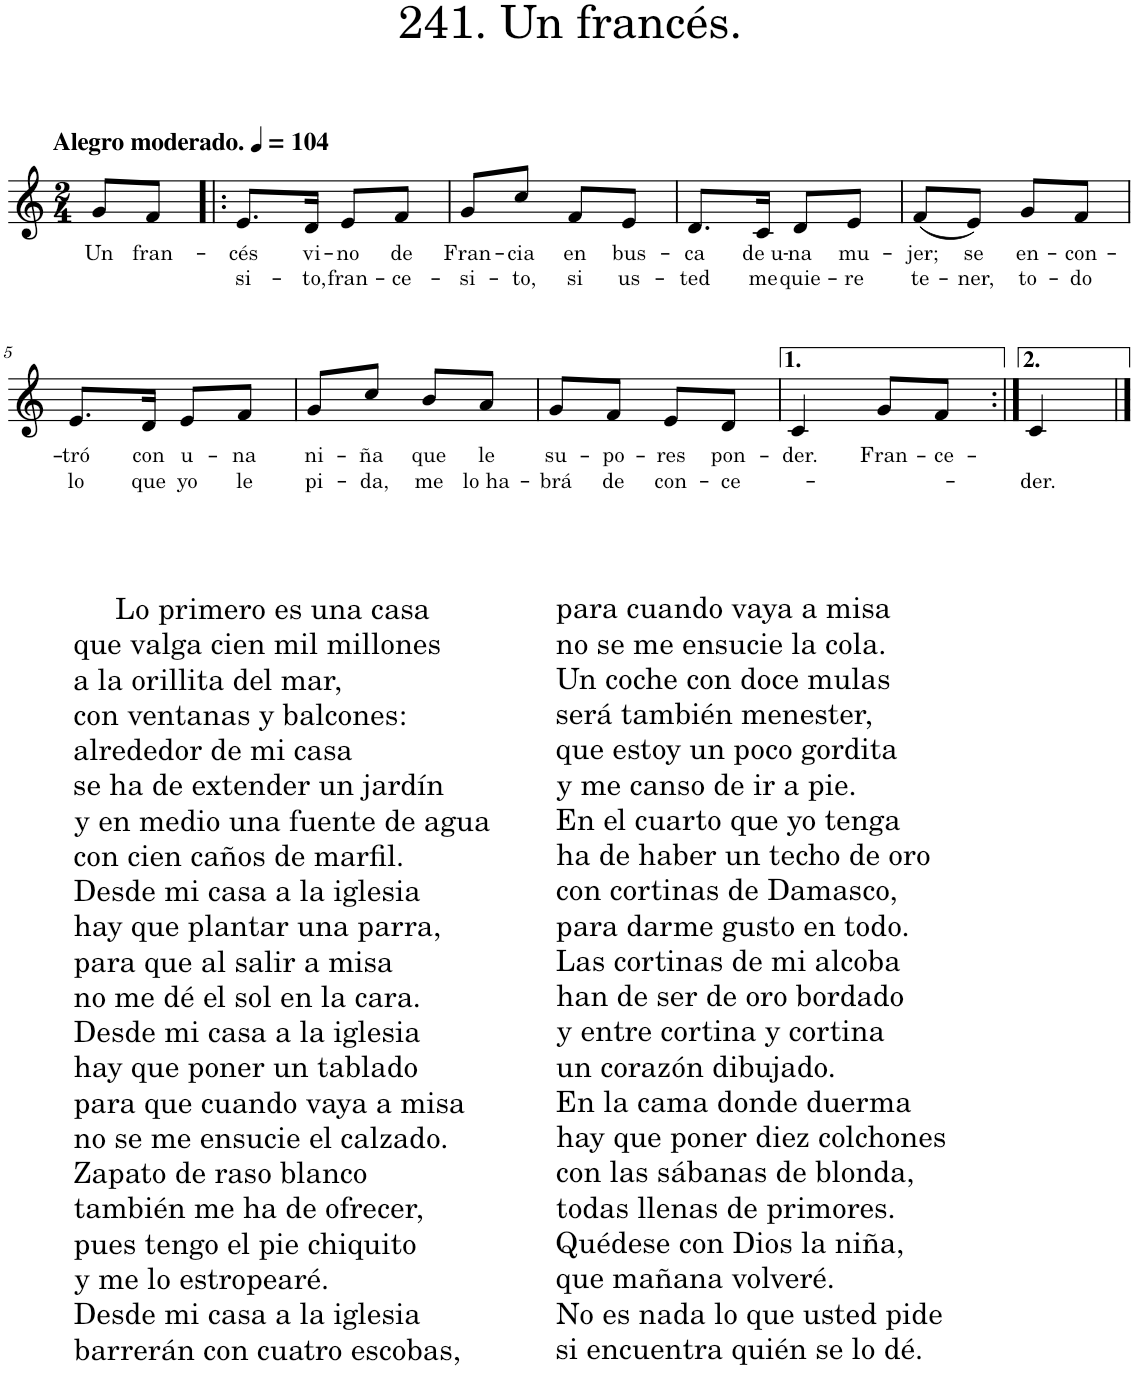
**kern	**text	**text
*part1	*part1	*part1
*staff1	*staff1	*staff1
*I"Piano	*	*
*I'Pno.	*	*
*clefG2	*	*
*k[]	*	*
*M2/4	*	*
*MM104	*	*
=	=	=
!LO:TX:a:B:t=Alegro moderado.	!	!
!	!LO:LY:b	!
8g/L	Un	.
!	!LO:LY:b	!
8f/J	fran-	.
=1!|:	=1!|:	=1!|:
!	!LO:LY:b	!LO:LY:b
8.e/L	-cés	si-
!	!LO:LY:b	!LO:LY:b
16d/Jk	vi-	-to,
!	!LO:LY:b	!LO:LY:b
8e/L	-no	fran-
!	!LO:LY:b	!LO:LY:b
8f/J	de	-ce-
=2	=2	=2
!	!LO:LY:b	!LO:LY:b
8g/L	Fran-	-si-
!	!LO:LY:b	!LO:LY:b
8cc/J	-cia	-to,
!	!LO:LY:b	!LO:LY:b
8f/L	en	si
!	!LO:LY:b	!LO:LY:b
8e/J	bus-	us-
=3	=3	=3
!	!LO:LY:b	!LO:LY:b
8.d/L	-ca	-ted
!	!LO:LY:b	!LO:LY:b
16c/Jk	de u-	me
!	!LO:LY:b	!LO:LY:b
8d/L	-na	quie-
!	!LO:LY:b	!LO:LY:b
8e/J	mu-	-re
=4	=4	=4
!	!LO:LY:b	!LO:LY:b
(8f/L	-jer;	te-
!	!LO:LY:b	!LO:LY:b
8e/J)	se	-ner,
!	!LO:LY:b	!LO:LY:b
8g/L	en-	to-
!	!LO:LY:b	!LO:LY:b
8f/J	-con-	-do
!!LO:LB:g=z
=5	=5	=5
!LO:TX:b:t=Lo primero es una casa	!	!
!LO:TX:b:t=que valga cien mil millones	!	!
!LO:TX:b:t=a la orillita del mar,	!	!
!LO:TX:b:t=con ventanas y balcones&colon;	!	!
!LO:TX:b:t=alrededor de mi casa	!	!
!LO:TX:b:t=se ha de extender un jardín	!	!
!LO:TX:b:t=y en medio una fuente de agua	!	!
!LO:TX:b:t=con cien caños de marfil.	!	!
!LO:TX:b:t=Desde mi casa a la iglesia	!	!
!LO:TX:b:t=hay que plantar una parra,	!	!
!LO:TX:b:t=para que al salir a misa	!	!
!LO:TX:b:t=no me dé el sol en la cara.	!	!
!LO:TX:b:t=Desde mi casa a la iglesia	!	!
!LO:TX:b:t=hay que poner un tablado	!	!
!LO:TX:b:t=para que cuando vaya a misa	!	!
!LO:TX:b:t=no se me ensucie el calzado.	!	!
!LO:TX:b:t=Zapato de raso blanco	!	!
!LO:TX:b:t=también me ha de ofrecer,	!	!
!LO:TX:b:t=pues tengo el pie chiquito	!	!
!LO:TX:b:t=y me lo estropearé.	!	!
!LO:TX:b:t=Desde mi casa a la iglesia	!	!
!LO:TX:b:t=barrerán con cuatro escobas,	!	!
!	!LO:LY:b	!LO:LY:b
8.e/L	-tró	lo
!	!LO:LY:b	!LO:LY:b
16d/Jk	con	que
!	!LO:LY:b	!LO:LY:b
8e/L	u-	yo
!	!LO:LY:b	!LO:LY:b
8f/J	-na	le
=6	=6	=6
!	!LO:LY:b	!LO:LY:b
8g/L	ni-	pi-
!	!LO:LY:b	!LO:LY:b
8cc/J	-ña	-da,
!	!LO:LY:b	!LO:LY:b
8b/L	que	me
!	!LO:LY:b	!LO:LY:b
8a/J	le	lo ha-
=7	=7	=7
!LO:TX:b:t=para cuando vaya a misa	!	!
!LO:TX:b:t=no se me ensucie la cola.	!	!
!LO:TX:b:t=Un coche con doce mulas	!	!
!LO:TX:b:t=será también menester,	!	!
!LO:TX:b:t=que estoy un poco gordita	!	!
!LO:TX:b:t=y me canso de ir a pie.	!	!
!LO:TX:b:t=En el cuarto que yo tenga	!	!
!LO:TX:b:t=ha de haber un techo de oro	!	!
!LO:TX:b:t=con cortinas de Damasco,	!	!
!LO:TX:b:t=para darme gusto en todo.	!	!
!LO:TX:b:t=Las cortinas de mi alcoba	!	!
!LO:TX:b:t=han de ser de oro bordado	!	!
!LO:TX:b:t=y entre cortina y cortina	!	!
!LO:TX:b:t=un corazón dibujado.	!	!
!LO:TX:b:t=En la cama donde duerma	!	!
!LO:TX:b:t=hay que poner diez colchones	!	!
!LO:TX:b:t=con las sábanas de blonda,	!	!
!LO:TX:b:t=todas llenas de primores.	!	!
!LO:TX:b:t=Quédese con Dios la niña,	!	!
!LO:TX:b:t=que mañana volveré.	!	!
!LO:TX:b:t=No es nada lo que usted pide	!	!
!LO:TX:b:t=si encuentra quién se lo dé.	!	!
!	!LO:LY:b	!LO:LY:b
8g/L	su-	-brá
!	!LO:LY:b	!LO:LY:b
8f/J	-po-	de
!	!LO:LY:b	!LO:LY:b
8e/L	-res	con-
!	!LO:LY:b	!LO:LY:b
8d/J	pon-	-ce-
=8	=8	=8
!	!LO:LY:b	!
4c/	-der.	.
!	!LO:LY:b	!
8g/L	Fran-	.
!	!LO:LY:b	!
8f/J	-ce-	.
=9:|!	=9:|!	=9:|!
!	!	!LO:LY:b
4c/	.	-der.
==	==	==
*-	*-	*-
